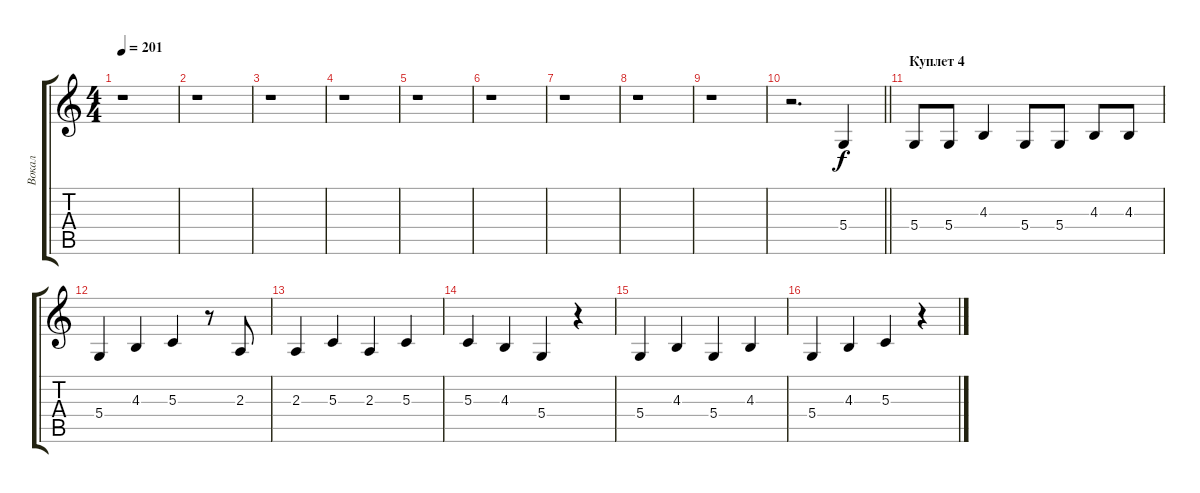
\track ("Вокал" "Вокал") {instrument tenorsax}
\staff {score tabs}
\tuning (E4 B3 G3 D3 A2 E2) {hide}
\ts (4 4)
\tempo 201
\clef g2
\ks c
r.1{dy f} |
r.1 |
r.1 |
r.1 |
r.1 |
r.1 |
r.1 |
r.1 |
r.1 |
\barLineRight lightlight
r.2{d} 5.4.4 |
\section ("" "Куплет 4")
5.4.8 5.4.8 4.3.4 5.4.8 5.4.8 4.3.8 4.3.8 |
5.4.4 4.3.4 5.3.4 r.8 2.3.8 |
2.3.4 5.3.4 2.3.4 5.3.4 |
5.3.4 4.3.4 5.4.4 r.4 |
5.4.4 4.3.4 5.4.4 4.3.4 |
5.4.4 4.3.4 5.3.4 r.4
